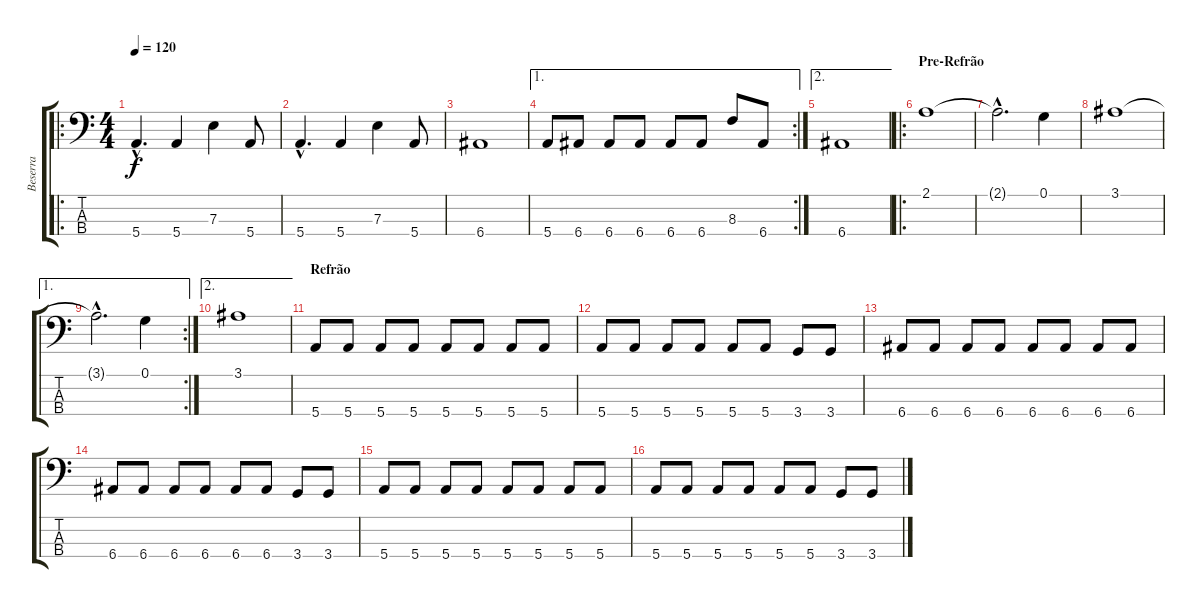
\track ("Beserra" "Beserra") {instrument electricbassfinger}
\staff {score tabs}
\tuning (G2 D2 A1 E1) {hide}
\ro
\ts (4 4)
\tempo 120
\clef f4
\ks c
5.4{hac}.4{d dy f} 5.4.4 7.3.4 5.4.8 |
5.4{hac}.4{d} 5.4.4 7.3.4 5.4.8 |
6.4.1 |
\ae 1
\rc 2
5.4.8 6.4.8 6.4.8 6.4.8 6.4.8 6.4.8 8.3.8 6.4.8 |
\ae 2
6.4.1 |
\ro
\section ("" "Pre-Refrão")
2.1.1 |
2.1{hac t}.2{d} 0.1.4 |
3.1.1 |
\ae 1
\rc 2
3.1{hac t}.2{d} 0.1.4 |
\ae 2
3.1.1 |
\section ("" "Refrão")
5.4.8 5.4.8 5.4.8 5.4.8 5.4.8 5.4.8 5.4.8 5.4.8 |
5.4.8 5.4.8 5.4.8 5.4.8 5.4.8 5.4.8 3.4.8 3.4.8 |
6.4.8 6.4.8 6.4.8 6.4.8 6.4.8 6.4.8 6.4.8 6.4.8 |
6.4.8 6.4.8 6.4.8 6.4.8 6.4.8 6.4.8 3.4.8 3.4.8 |
5.4.8 5.4.8 5.4.8 5.4.8 5.4.8 5.4.8 5.4.8 5.4.8 |
5.4.8 5.4.8 5.4.8 5.4.8 5.4.8 5.4.8 3.4.8 3.4.8
